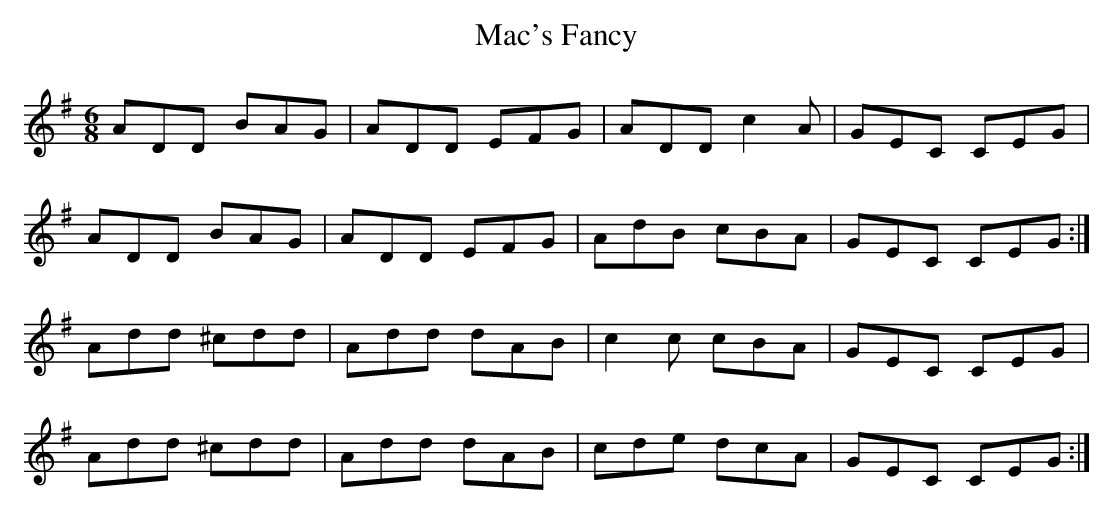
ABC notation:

X:1
T: Mac's Fancy
M: 6/8
L: 1/8
K: Dmix
ADD BAG | ADD EFG | ADD c2 A | GEC CEG |
ADD BAG | ADD EFG | AdB cBA | GEC CEG :|
Add ^cdd | Add dAB | c2 c cBA | GEC CEG |
Add ^cdd | Add dAB | cde dcA | GEC CEG :|
